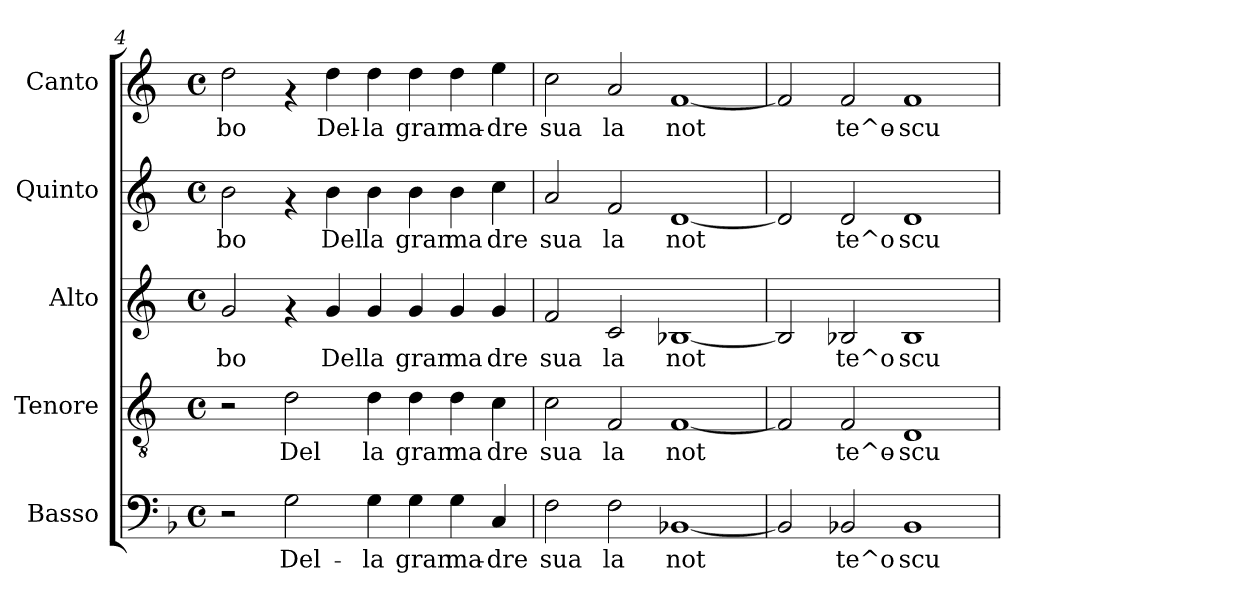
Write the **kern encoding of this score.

**kern	**text	**kern	**text	**kern	**text	**kern	**text	**kern	**text
*part5	*part5	*part4	*part4	*part3	*part3	*part2	*part2	*part1	*part1
*staff5	*staff5	*staff4	*staff4	*staff3	*staff3	*staff2	*staff2	*staff1	*staff1
*I"Basso	*	*I"Tenore	*	*I"Alto	*	*I"Quinto	*	*I"Canto	*
*clefF4	*	*clefGv2	*	*clefG2	*	*clefG2	*	*clefG2	*
*	*	*ITrd-3c-5	*	*ITrd-3c-5	*	*ITrd-3c-5	*	*ITrd-3c-5	*
*k[b-]	*	*k[b-]	*	*k[b-]	*	*k[b-]	*	*k[b-]	*
*F:	*	*F:	*	*F:	*	*F:	*	*F:	*
*M4/4	*	*M4/4	*	*M4/4	*	*M4/4	*	*M4/4	*
*met(c)	*	*met(c)	*	*met(c)	*	*met(c)	*	*met(c)	*
=4	=4	=4	=4	=4	=4	=4	=4	=4	=4
!	!	!	!	!	!LO:LY:b:cj	!	!LO:LY:b:cj	!	!LO:LY:b:cj
2r	.	2r	.	2cc/	bo	2ee\	bo	2gg\	-bo
!	!LO:LY:b:cj	!	!LO:LY:b:cj	!	!	!	!	!	!
2G\	Del-	2g\	Del	4rf	.	4rf	.	4rf	.
!	!	!	!	!	!LO:LY:b:cj	!	!LO:LY:b:cj	!	!LO:LY:b:cj
.	.	.	.	4cc/	Del	4ee\	Del	4gg\	Del-
!	!LO:LY:b:cj	!	!LO:LY:b:cj	!	!LO:LY:b:cj	!	!LO:LY:b:cj	!	!LO:LY:b:cj
4G\	-la	4g\	la	4cc/	la	4ee\	la	4gg\	-la
!	!LO:LY:b:cj	!	!LO:LY:b:cj	!	!LO:LY:b:cj	!	!LO:LY:b:cj	!	!LO:LY:b:cj
4G\	gran	4g\	gran	4cc/	gran	4ee\	gran	4gg\	gran
!	!LO:LY:b:cj	!	!LO:LY:b:cj	!	!LO:LY:b:cj	!	!LO:LY:b:cj	!	!LO:LY:b:cj
4G\	ma-	4g\	ma	4cc/	ma	4ee\	ma	4gg\	ma-
!	!LO:LY:b:cj	!	!LO:LY:b:cj	!	!LO:LY:b:cj	!	!LO:LY:b:cj	!	!LO:LY:b:cj
4C/	-dre	4f\	dre	4cc/	dre	4ff\	dre	4aa\	-dre
=5	=5	=5	=5	=5	=5	=5	=5	=5	=5
!	!LO:LY:b:cj	!	!LO:LY:b:cj	!	!LO:LY:b:cj	!	!LO:LY:b:cj	!	!LO:LY:b:cj
2F\	sua	2f\	sua	2b-/	sua	2dd/	sua	2ff>\	sua
!	!LO:LY:b:cj	!	!LO:LY:b:cj	!	!LO:LY:b:cj	!	!LO:LY:b:cj	!	!LO:LY:b:cj
2F\	la	2B-/	la	2f/	la	2b-/	la	2dd/	la
!	!LO:LY:b:cj	!	!LO:LY:b:cj	!	!LO:LY:b:cj	!	!LO:LY:b:cj	!	!LO:LY:b:cj
[<1BB-X	not-	[<1B-	not	[<1e-X	not	[<1g	not	[<1b-	not-
!!LO:LB:g=z
=6	=6	=6	=6	=6	=6	=6	=6	=6	=6
!	!LO:LY:b:cj	!	!LO:LY:b:cj	!	!LO:LY:b:cj	!	!LO:LY:b:cj	!	!LO:LY:b:cj
2BB-/]	--	2B-/]	.	2e-/]	.	2g/]	.	2b-/]	--
!	!LO:LY:b:cj	!	!LO:LY:b:cj	!	!LO:LY:b:cj	!	!LO:LY:b:cj	!	!LO:LY:b:cj
2BB-X/	-te^o	2B-/	te^o-	2e-X/	te^o	2g/	te^o	2b-/	-te^o-
!	!LO:LY:b:cj	!	!LO:LY:b:cj	!	!LO:LY:b:cj	!	!LO:LY:b:cj	!	!LO:LY:b:cj
1BB-	scu	1G	-scu-	1e-	scu	1g	scu	1b-	-scu-
=	=	=	=	=	=	=	=	=	=
*-	*-	*-	*-	*-	*-	*-	*-	*-	*-
